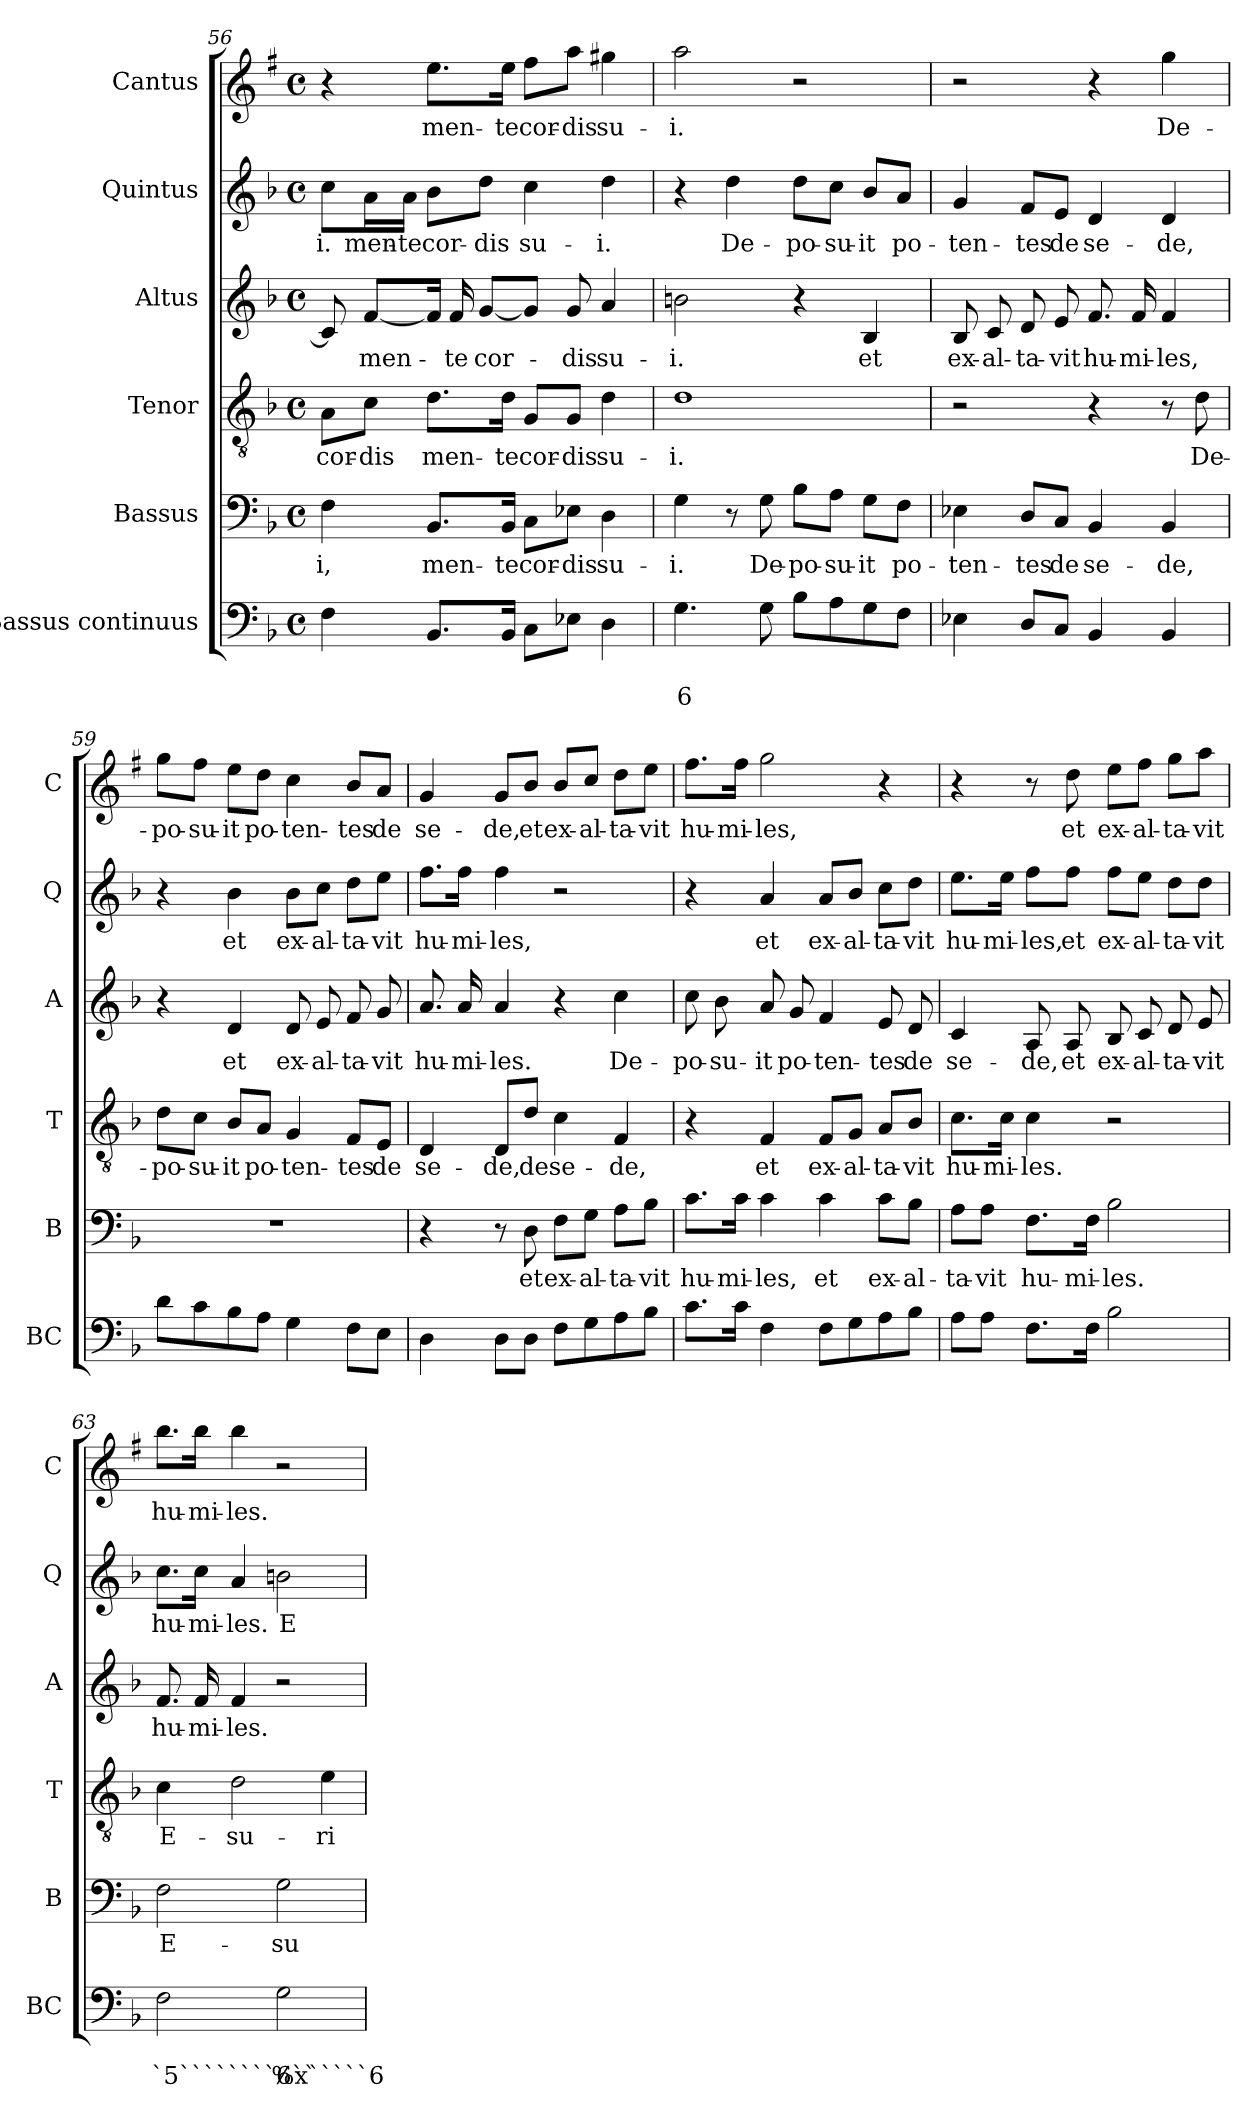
**kern	**text	**text	**kern	**text	**kern	**text	**kern	**text	**kern	**text	**kern	**text
*part6	*part6	*part6	*part5	*part5	*part4	*part4	*part3	*part3	*part2	*part2	*part1	*part1
*staff6	*staff6	*staff6	*staff5	*staff5	*staff4	*staff4	*staff3	*staff3	*staff2	*staff2	*staff1	*staff1
*I"Bassus continuus	*	*	*I"Bassus	*	*I"Tenor	*	*I"Altus	*	*I"Quintus	*	*I"Cantus	*
*I'BC	*	*	*I'B	*	*I'T	*	*I'A	*	*I'Q	*	*I'C	*
*clefF4	*	*	*clefF4	*	*clefGv2	*	*clefG2	*	*clefG2	*	*clefG2	*
*	*	*	*	*	*	*	*	*	*	*	*ITrd1c2	*
*k[b-]	*	*	*k[b-]	*	*k[b-]	*	*k[b-]	*	*k[b-]	*	*k[b-]	*
*F:	*	*	*F:	*	*F:	*	*F:	*	*F:	*	*F:	*
*M4/4	*	*	*M4/4	*	*M4/4	*	*M4/4	*	*M4/4	*	*M4/4	*
*met(c)	*	*	*met(c)	*	*met(c)	*	*met(c)	*	*met(c)	*	*met(c)	*
=56	=56	=56	=56	=56	=56	=56	=56	=56	=56	=56	=56	=56
!	!	!	!	!LO:LY:b	!	!LO:LY:b	!	!	!	!LO:LY:b	!	!
4F\	.	.	4F\	-i,	8A\L	cor-	8c/]	.	8cc\L	-i.	4r	.
!	!	!	!	!	!	!LO:LY:b	!	!LO:LY:b	!	!LO:LY:b	!	!
.	.	.	.	.	8c\J	-dis	[8f/L	men-	16a\L	men-	.	.
!	!	!	!	!	!	!	!	!	!	!LO:LY:b	!	!
.	.	.	.	.	.	.	.	.	16a\JJ	-te	.	.
!	!	!	!	!LO:LY:b	!	!LO:LY:b	!	!	!	!LO:LY:b	!	!LO:LY:b
8.BB-/L	.	.	8.BB-/L	men-	8.d\L	men-	16f/Jk]	.	8b-\L	cor-	8.dd\L	men-
!	!	!	!	!	!	!	!	!LO:LY:b	!	!	!	!
.	.	.	.	.	.	.	16f/	-te	.	.	.	.
!	!	!	!	!	!	!	!	!LO:LY:b	!	!LO:LY:b	!	!
.	.	.	.	.	.	.	[8g/L	cor-	8dd\J	-dis	.	.
!	!	!	!	!LO:LY:b	!	!LO:LY:b	!	!	!	!	!	!LO:LY:b
16BB-/Jk	.	.	16BB-/Jk	-te	16d\Jk	-te	.	.	.	.	16dd\Jk	-te
!	!	!	!	!LO:LY:b	!	!LO:LY:b	!	!	!	!LO:LY:b	!	!LO:LY:b
8C\L	.	.	8C\L	cor-	8G/L	cor-	8g/J]	.	4cc\	su-	8ee\L	cor-
!	!	!	!	!LO:LY:b	!	!LO:LY:b	!	!LO:LY:b	!	!	!	!LO:LY:b
8E-X\J	.	.	8E-X\J	-dis	8G/J	-dis	8g/	-dis	.	.	8gg\J	-dis
!	!	!	!	!LO:LY:b	!	!LO:LY:b	!	!LO:LY:b	!	!LO:LY:b	!	!LO:LY:b
4D\	.	.	4D\	su-	4d\	su-	4a/	su-	4dd\	-i.	4ff#X\	su-
=57	=57	=57	=57	=57	=57	=57	=57	=57	=57	=57	=57	=57
!	!	!LO:LY:b	!	!LO:LY:b	!	!LO:LY:b	!	!LO:LY:b	!	!	!	!LO:LY:b
4.G\	.	6	4G\	-i.	1d	-i.	2bn\	-i.	4r	.	2gg\	-i.
!	!	!	!	!	!	!	!	!	!	!LO:LY:b	!	!
.	.	.	8r	.	.	.	.	.	4dd\	De-	.	.
!	!	!	!	!LO:LY:b	!	!	!	!	!	!	!	!
8G\	.	.	8G\	De-	.	.	.	.	.	.	.	.
!	!	!	!	!LO:LY:b	!	!	!	!	!	!LO:LY:b	!	!
8B-\L	.	.	8B-\L	-po-	.	.	4r	.	8dd\L	-po-	2r	.
!	!	!	!	!LO:LY:b	!	!	!	!	!	!LO:LY:b	!	!
8A\	.	.	8A\J	-su-	.	.	.	.	8cc\J	-su-	.	.
!	!	!	!	!LO:LY:b	!	!	!	!LO:LY:b	!	!LO:LY:b	!	!
8G\	.	.	8G\L	-it	.	.	4B-i/	et	8b-/L	-it	.	.
!	!	!	!	!LO:LY:b	!	!	!	!	!	!LO:LY:b	!	!
8F\J	.	.	8F\J	po-	.	.	.	.	8a/J	po-	.	.
=58	=58	=58	=58	=58	=58	=58	=58	=58	=58	=58	=58	=58
!	!	!	!	!LO:LY:b	!	!	!	!LO:LY:b	!	!LO:LY:b	!	!
4E-X\	.	.	4E-X\	-ten-	2r	.	8B-/	ex-	4g/	-ten-	2r	.
!	!	!	!	!	!	!	!	!LO:LY:b	!	!	!	!
.	.	.	.	.	.	.	8c/	-al-	.	.	.	.
!	!	!	!	!LO:LY:b	!	!	!	!LO:LY:b	!	!LO:LY:b	!	!
8D/L	.	.	8D/L	-tes	.	.	8d/	-ta-	8f/L	-tes	.	.
!	!	!	!	!LO:LY:b	!	!	!	!LO:LY:b	!	!LO:LY:b	!	!
8C/J	.	.	8C/J	de	.	.	8e/	-vit	8e/J	de	.	.
!	!	!	!	!LO:LY:b	!	!	!	!LO:LY:b	!	!LO:LY:b	!	!
4BB-/	.	.	4BB-/	se-	4r	.	8.f/	hu-	4d/	se-	4r	.
!	!	!	!	!	!	!	!	!LO:LY:b	!	!	!	!
.	.	.	.	.	.	.	16f/	-mi-	.	.	.	.
!	!	!	!	!LO:LY:b	!	!	!	!LO:LY:b	!	!LO:LY:b	!	!LO:LY:b
4BB-/	.	.	4BB-/	-de,	8r	.	4f/	-les,	4d/	-de,	4ff\	De-
!	!	!	!	!	!	!LO:LY:b	!	!	!	!	!	!
.	.	.	.	.	8d\	De-	.	.	.	.	.	.
!!LO:PB:g=z
=59	=59	=59	=59	=59	=59	=59	=59	=59	=59	=59	=59	=59
!	!	!	!	!	!	!LO:LY:b	!	!	!	!	!	!LO:LY:b
8d\L	.	.	1r	.	8d\L	-po-	4r	.	4r	.	8ff\L	-po-
!	!	!	!	!	!	!LO:LY:b	!	!	!	!	!	!LO:LY:b
8c\	.	.	.	.	8c\J	-su-	.	.	.	.	8ee\J	-su-
!	!	!	!	!	!	!LO:LY:b	!	!LO:LY:b	!	!LO:LY:b	!	!LO:LY:b
8B-\	.	.	.	.	8B-/L	-it	4d/	et	4b-\	et	8dd\L	-it
!	!	!	!	!	!	!LO:LY:b	!	!	!	!	!	!LO:LY:b
8A\J	.	.	.	.	8A/J	po-	.	.	.	.	8cc\J	po-
!	!	!	!	!	!	!LO:LY:b	!	!LO:LY:b	!	!LO:LY:b	!	!LO:LY:b
4G\	.	.	.	.	4G/	-ten-	8d/	ex-	8b-\L	ex-	4b-\	-ten-
!	!	!	!	!	!	!	!	!LO:LY:b	!	!LO:LY:b	!	!
.	.	.	.	.	.	.	8e/	-al-	8cc\J	-al-	.	.
!	!	!	!	!	!	!LO:LY:b	!	!LO:LY:b	!	!LO:LY:b	!	!LO:LY:b
8F\L	.	.	.	.	8F/L	-tes	8f/	-ta-	8dd\L	-ta-	8a/L	-tes
!	!	!	!	!	!	!LO:LY:b	!	!LO:LY:b	!	!LO:LY:b	!	!LO:LY:b
8E\J	.	.	.	.	8E/J	de	8g/	-vit	8ee\J	-vit	8g/J	de
=60	=60	=60	=60	=60	=60	=60	=60	=60	=60	=60	=60	=60
!	!	!	!	!	!	!LO:LY:b	!	!LO:LY:b	!	!LO:LY:b	!	!LO:LY:b
4D\	.	.	4r	.	4D/	se-	8.a/	hu-	8.ff\L	hu-	4f/	se-
!	!	!	!	!	!	!	!	!LO:LY:b	!	!LO:LY:b	!	!
.	.	.	.	.	.	.	16a/	-mi-	16ff\Jk	-mi-	.	.
!	!	!	!	!	!	!LO:LY:b	!	!LO:LY:b	!	!LO:LY:b	!	!LO:LY:b
8D\L	.	.	8r	.	8D/L	-de,	4a/	-les.	4ff\	-les,	8f/L	-de,
!	!	!	!	!LO:LY:b	!	!LO:LY:b	!	!	!	!	!	!LO:LY:b
8D\J	.	.	8D\	et	8d/J	de	.	.	.	.	8a/J	et
!	!	!	!	!LO:LY:b	!	!LO:LY:b	!	!	!	!	!	!LO:LY:b
8F\L	.	.	8F\L	ex-	4c\	se-	4r	.	2r	.	8a/L	ex-
!	!	!	!	!LO:LY:b	!	!	!	!	!	!	!	!LO:LY:b
8G\	.	.	8G\J	-al-	.	.	.	.	.	.	8b-/J	-al-
!	!	!	!	!LO:LY:b	!	!LO:LY:b	!	!LO:LY:b	!	!	!	!LO:LY:b
8A\	.	.	8A\L	-ta-	4F/	-de,	4cc\	De-	.	.	8cc\L	-ta-
!	!	!	!	!LO:LY:b	!	!	!	!	!	!	!	!LO:LY:b
8B-\J	.	.	8B-\J	-vit	.	.	.	.	.	.	8dd\J	-vit
=61	=61	=61	=61	=61	=61	=61	=61	=61	=61	=61	=61	=61
!	!	!	!	!LO:LY:b	!	!	!	!LO:LY:b	!	!	!	!LO:LY:b
8.c\L	.	.	8.c\L	hu-	4r	.	8cc\	-po-	4r	.	8.ee\L	hu-
!	!	!	!	!	!	!	!	!LO:LY:b	!	!	!	!
.	.	.	.	.	.	.	8b-\	-su-	.	.	.	.
!	!	!	!	!LO:LY:b	!	!	!	!	!	!	!	!LO:LY:b
16c\Jk	.	.	16c\Jk	-mi-	.	.	.	.	.	.	16ee\Jk	-mi-
!	!	!	!	!LO:LY:b	!	!LO:LY:b	!	!LO:LY:b	!	!LO:LY:b	!	!LO:LY:b
4F\	.	.	4c\	-les,	4F/	et	8a/	-it	4a/	et	2ff\	-les,
!	!	!	!	!	!	!	!	!LO:LY:b	!	!	!	!
.	.	.	.	.	.	.	8g/	po-	.	.	.	.
!	!	!	!	!LO:LY:b	!	!LO:LY:b	!	!LO:LY:b	!	!LO:LY:b	!	!
8F\L	.	.	4c\	et	8F/L	ex-	4f/	-ten-	8a/L	ex-	.	.
!	!	!	!	!	!	!LO:LY:b	!	!	!	!LO:LY:b	!	!
8G\	.	.	.	.	8G/J	-al-	.	.	8b-/J	-al-	.	.
!	!	!	!	!LO:LY:b	!	!LO:LY:b	!	!LO:LY:b	!	!LO:LY:b	!	!
8A\	.	.	8c\L	ex-	8A/L	-ta-	8e/	-tes	8cc\L	-ta-	4r	.
!	!	!	!	!LO:LY:b	!	!LO:LY:b	!	!LO:LY:b	!	!LO:LY:b	!	!
8B-\J	.	.	8B-\J	-al-	8B-/J	-vit	8d/	de	8dd\J	-vit	.	.
=62	=62	=62	=62	=62	=62	=62	=62	=62	=62	=62	=62	=62
!	!	!	!	!LO:LY:b	!	!LO:LY:b	!	!LO:LY:b	!	!LO:LY:b	!	!
8A\L	.	.	8A\L	-ta-	8.c\L	hu-	4c/	se-	8.ee\L	hu-	4r	.
!	!	!	!	!LO:LY:b	!	!	!	!	!	!	!	!
8A\J	.	.	8A\J	-vit	.	.	.	.	.	.	.	.
!	!	!	!	!	!	!LO:LY:b	!	!	!	!LO:LY:b	!	!
.	.	.	.	.	16c\Jk	-mi-	.	.	16ee\Jk	-mi-	.	.
!	!	!	!	!LO:LY:b	!	!LO:LY:b	!	!LO:LY:b	!	!LO:LY:b	!	!
8.F\L	.	.	8.F\L	hu-	4c\	-les.	8A/	-de,	8ff\L	-les,	8r	.
!	!	!	!	!	!	!	!	!LO:LY:b	!	!LO:LY:b	!	!LO:LY:b
.	.	.	.	.	.	.	8A/	et	8ff\J	et	8cc\	et
!	!	!	!	!LO:LY:b	!	!	!	!	!	!	!	!
16F\Jk	.	.	16F\Jk	-mi-	.	.	.	.	.	.	.	.
!	!	!	!	!LO:LY:b	!	!	!	!LO:LY:b	!	!LO:LY:b	!	!LO:LY:b
2B-\	.	.	2B-\	-les.	2r	.	8B-/	ex-	8ff\L	ex-	8dd\L	ex-
!	!	!	!	!	!	!	!	!LO:LY:b	!	!LO:LY:b	!	!LO:LY:b
.	.	.	.	.	.	.	8c/	-al-	8ee\J	-al-	8ee\J	-al-
!	!	!	!	!	!	!	!	!LO:LY:b	!	!LO:LY:b	!	!LO:LY:b
.	.	.	.	.	.	.	8d/	-ta-	8dd\L	-ta-	8ff\L	-ta-
!	!	!	!	!	!	!	!	!LO:LY:b	!	!LO:LY:b	!	!LO:LY:b
.	.	.	.	.	.	.	8e/	-vit	8dd\J	-vit	8gg\J	-vit
!!LO:LB:g=z
=63	=63	=63	=63	=63	=63	=63	=63	=63	=63	=63	=63	=63
!	!	!LO:LY:b	!	!LO:LY:b	!	!LO:LY:b	!	!LO:LY:b	!	!LO:LY:b	!	!LO:LY:b
2F\	.	`5````````6``	2F\	E-	4c\	E-	8.f/	hu-	8.cc\L	hu-	8.aa\L	hu-
!	!	!	!	!	!	!	!	!LO:LY:b	!	!LO:LY:b	!	!LO:LY:b
.	.	.	.	.	.	.	16f/	-mi-	16cc\Jk	-mi-	16aa\Jk	-mi-
!	!	!	!	!	!	!LO:LY:b	!	!LO:LY:b	!	!LO:LY:b	!	!LO:LY:b
.	.	.	.	.	2d\	-su-	4f/	-les.	4a/	-les.	4aa\	-les.
!	!	!LO:LY:b	!	!LO:LY:b	!	!	!	!	!	!LO:LY:b	!	!
2G\	.	%x`````6	2G\	-su-	.	.	2r	.	2bn\	E-	2r	.
!	!	!	!	!	!	!LO:LY:b	!	!	!	!	!	!
.	.	.	.	.	4e\	-ri-	.	.	.	.	.	.
=	=	=	=	=	=	=	=	=	=	=	=	=
*-	*-	*-	*-	*-	*-	*-	*-	*-	*-	*-	*-	*-
